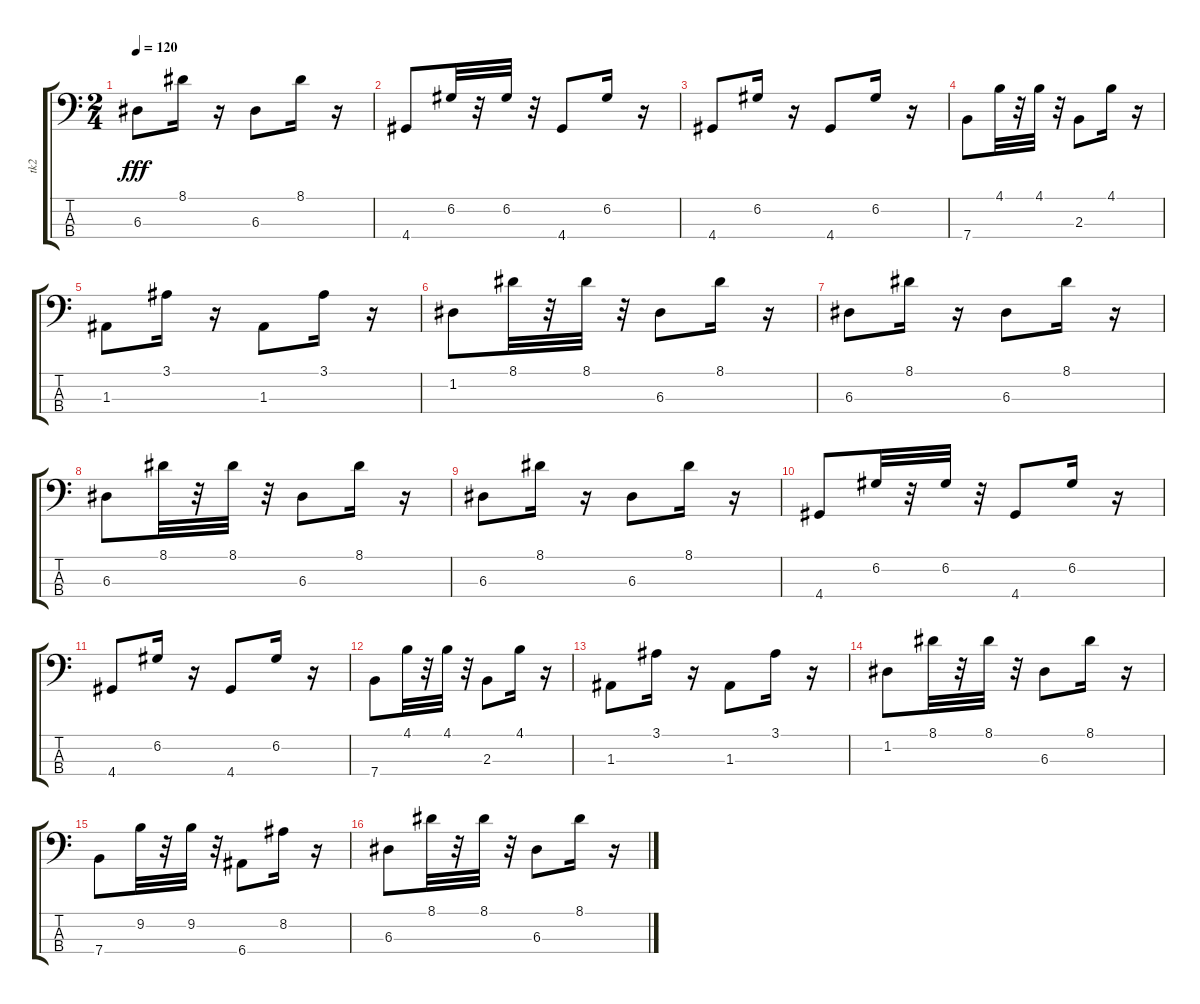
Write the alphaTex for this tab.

\track ("tk2" "tk2") {instrument electricguitarjazz}
\staff {score tabs}
\tuning (G2 D2 A1 E1) {hide}
\ts (2 4)
\tempo 120
\clef f4
\ks c
6.3.8{dy fff} 8.1.16 r.16 6.3.8 8.1.16 r.16 |
4.4.8 6.2.32 r.32 6.2.32 r.32 4.4.8 6.2.16 r.16 |
4.4.8 6.2.16 r.16 4.4.8 6.2.16 r.16 |
7.4.8 4.1.32 r.32 4.1.32 r.32 2.3.8 4.1.16 r.16 |
1.3.8 3.1.16 r.16 1.3.8 3.1.16 r.16 |
1.2.8 8.1.32 r.32 8.1.32 r.32 6.3.8 8.1.16 r.16 |
6.3.8 8.1.16 r.16 6.3.8 8.1.16 r.16 |
6.3.8 8.1.32 r.32 8.1.32 r.32 6.3.8 8.1.16 r.16 |
6.3.8 8.1.16 r.16 6.3.8 8.1.16 r.16 |
4.4.8 6.2.32 r.32 6.2.32 r.32 4.4.8 6.2.16 r.16 |
4.4.8 6.2.16 r.16 4.4.8 6.2.16 r.16 |
7.4.8 4.1.32 r.32 4.1.32 r.32 2.3.8 4.1.16 r.16 |
1.3.8 3.1.16 r.16 1.3.8 3.1.16 r.16 |
1.2.8 8.1.32 r.32 8.1.32 r.32 6.3.8 8.1.16 r.16 |
7.4.8 9.2.32 r.32 9.2.32 r.32 6.4.8 8.2.16 r.16 |
6.3.8 8.1.32 r.32 8.1.32 r.32 6.3.8 8.1.16 r.16
